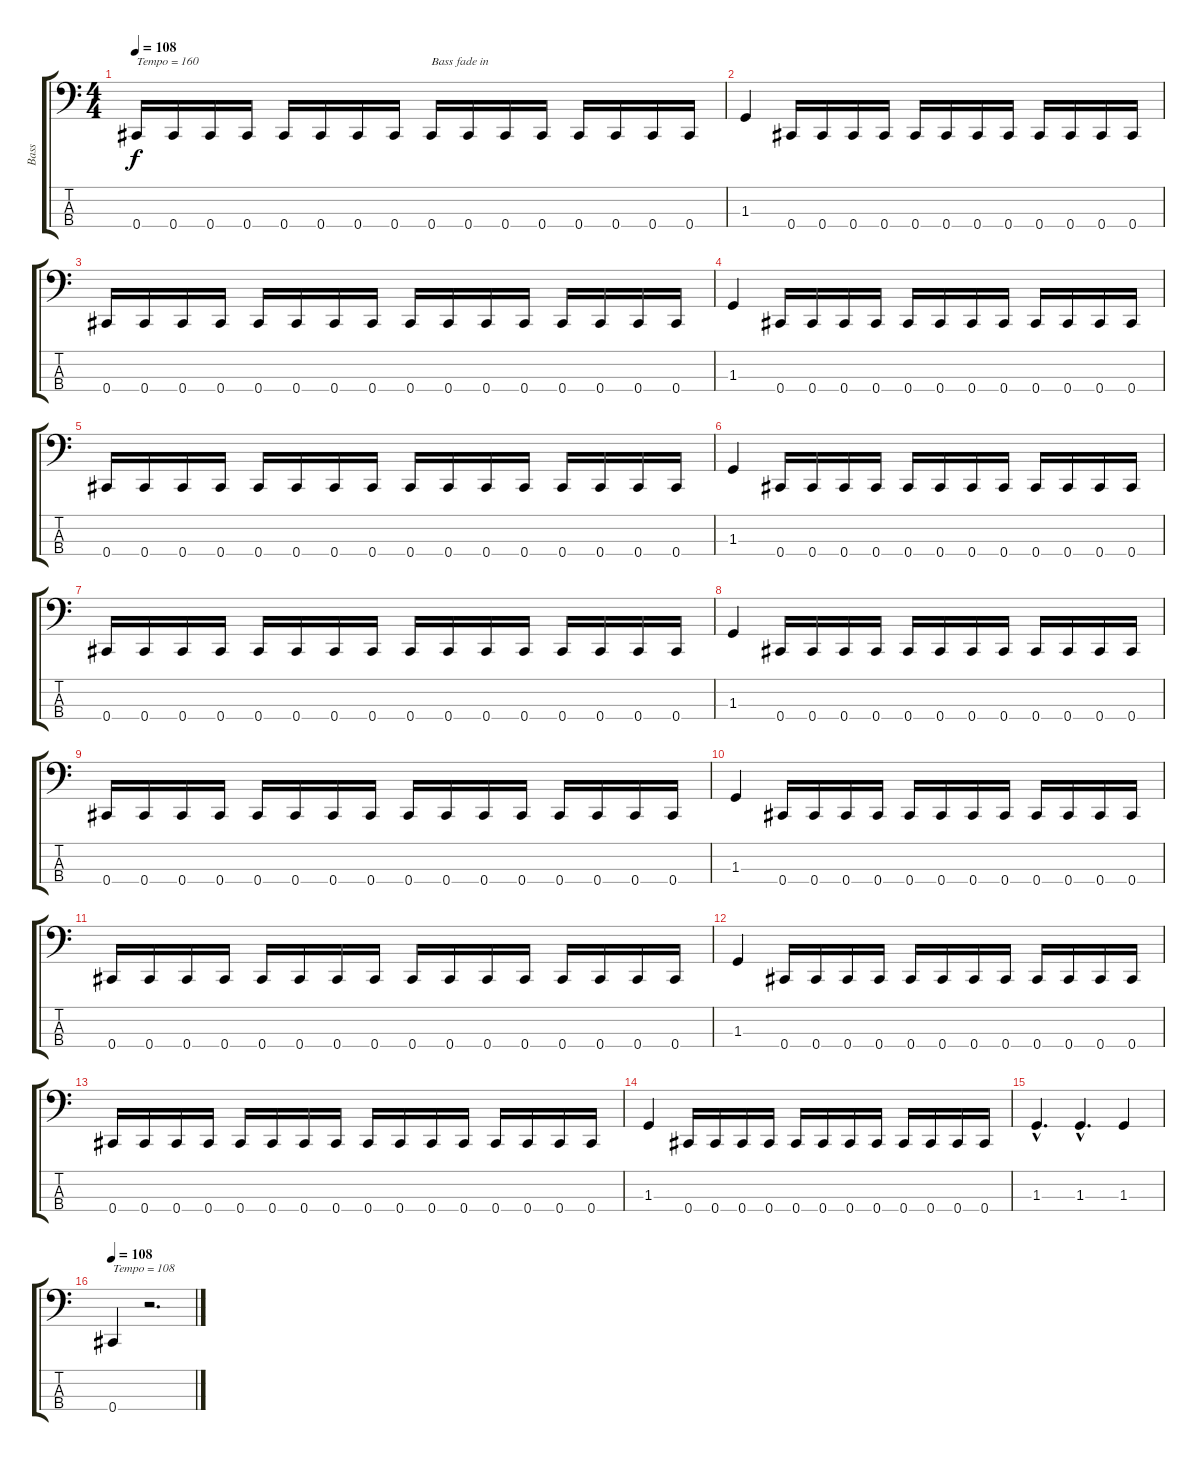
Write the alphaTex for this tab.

\track ("Bass" "Bass") {instrument electricbasspick}
\staff {score tabs}
\tuning (E2 B1 Gb1 Db1) {hide}
\ts (4 4)
\tempo 108
\tempo 160
\tempo 108
\clef f4
\ks c
0.4.16{txt "Tempo = 160" dy f volume 1 instrument electricbasspick} 0.4.16 0.4.16 0.4.16 0.4.16 0.4.16 0.4.16 0.4.16 0.4.16{txt "Bass fade in"} 0.4.16 0.4.16 0.4.16 0.4.16 0.4.16 0.4.16 0.4.16 |
1.3.4{volume 2} 0.4.16 0.4.16 0.4.16 0.4.16 0.4.16 0.4.16 0.4.16 0.4.16 0.4.16 0.4.16 0.4.16 0.4.16 |
0.4.16{volume 3} 0.4.16 0.4.16 0.4.16 0.4.16 0.4.16 0.4.16 0.4.16 0.4.16 0.4.16 0.4.16 0.4.16 0.4.16 0.4.16 0.4.16 0.4.16 |
1.3.4{volume 4} 0.4.16 0.4.16 0.4.16 0.4.16 0.4.16 0.4.16 0.4.16 0.4.16 0.4.16 0.4.16 0.4.16 0.4.16 |
0.4.16{volume 5} 0.4.16 0.4.16 0.4.16 0.4.16 0.4.16 0.4.16 0.4.16 0.4.16 0.4.16 0.4.16 0.4.16 0.4.16 0.4.16 0.4.16 0.4.16 |
1.3.4{volume 6} 0.4.16 0.4.16 0.4.16 0.4.16 0.4.16 0.4.16 0.4.16 0.4.16 0.4.16 0.4.16 0.4.16 0.4.16 |
0.4.16{volume 7} 0.4.16 0.4.16 0.4.16 0.4.16 0.4.16 0.4.16 0.4.16 0.4.16 0.4.16 0.4.16 0.4.16 0.4.16 0.4.16 0.4.16 0.4.16 |
1.3.4{volume 8} 0.4.16 0.4.16 0.4.16 0.4.16 0.4.16 0.4.16 0.4.16 0.4.16 0.4.16 0.4.16 0.4.16 0.4.16 |
0.4.16{volume 9} 0.4.16 0.4.16 0.4.16 0.4.16 0.4.16 0.4.16 0.4.16 0.4.16{volume 10} 0.4.16 0.4.16 0.4.16 0.4.16 0.4.16 0.4.16 0.4.16 |
1.3.4{volume 11} 0.4.16 0.4.16 0.4.16 0.4.16 0.4.16 0.4.16 0.4.16 0.4.16 0.4.16 0.4.16 0.4.16 0.4.16 |
0.4.16 0.4.16 0.4.16 0.4.16 0.4.16 0.4.16 0.4.16 0.4.16 0.4.16 0.4.16 0.4.16 0.4.16 0.4.16 0.4.16 0.4.16 0.4.16 |
1.3.4 0.4.16 0.4.16 0.4.16 0.4.16 0.4.16 0.4.16 0.4.16 0.4.16 0.4.16 0.4.16 0.4.16 0.4.16 |
0.4.16 0.4.16 0.4.16 0.4.16 0.4.16 0.4.16 0.4.16 0.4.16 0.4.16 0.4.16 0.4.16 0.4.16 0.4.16 0.4.16 0.4.16 0.4.16 |
1.3.4 0.4.16 0.4.16 0.4.16 0.4.16 0.4.16 0.4.16 0.4.16 0.4.16 0.4.16 0.4.16 0.4.16 0.4.16 |
1.3{hac}.4{d} 1.3{hac}.4{d} 1.3.4 |
\tempo 108
0.4.4{txt "Tempo = 108"} r.2{d}
